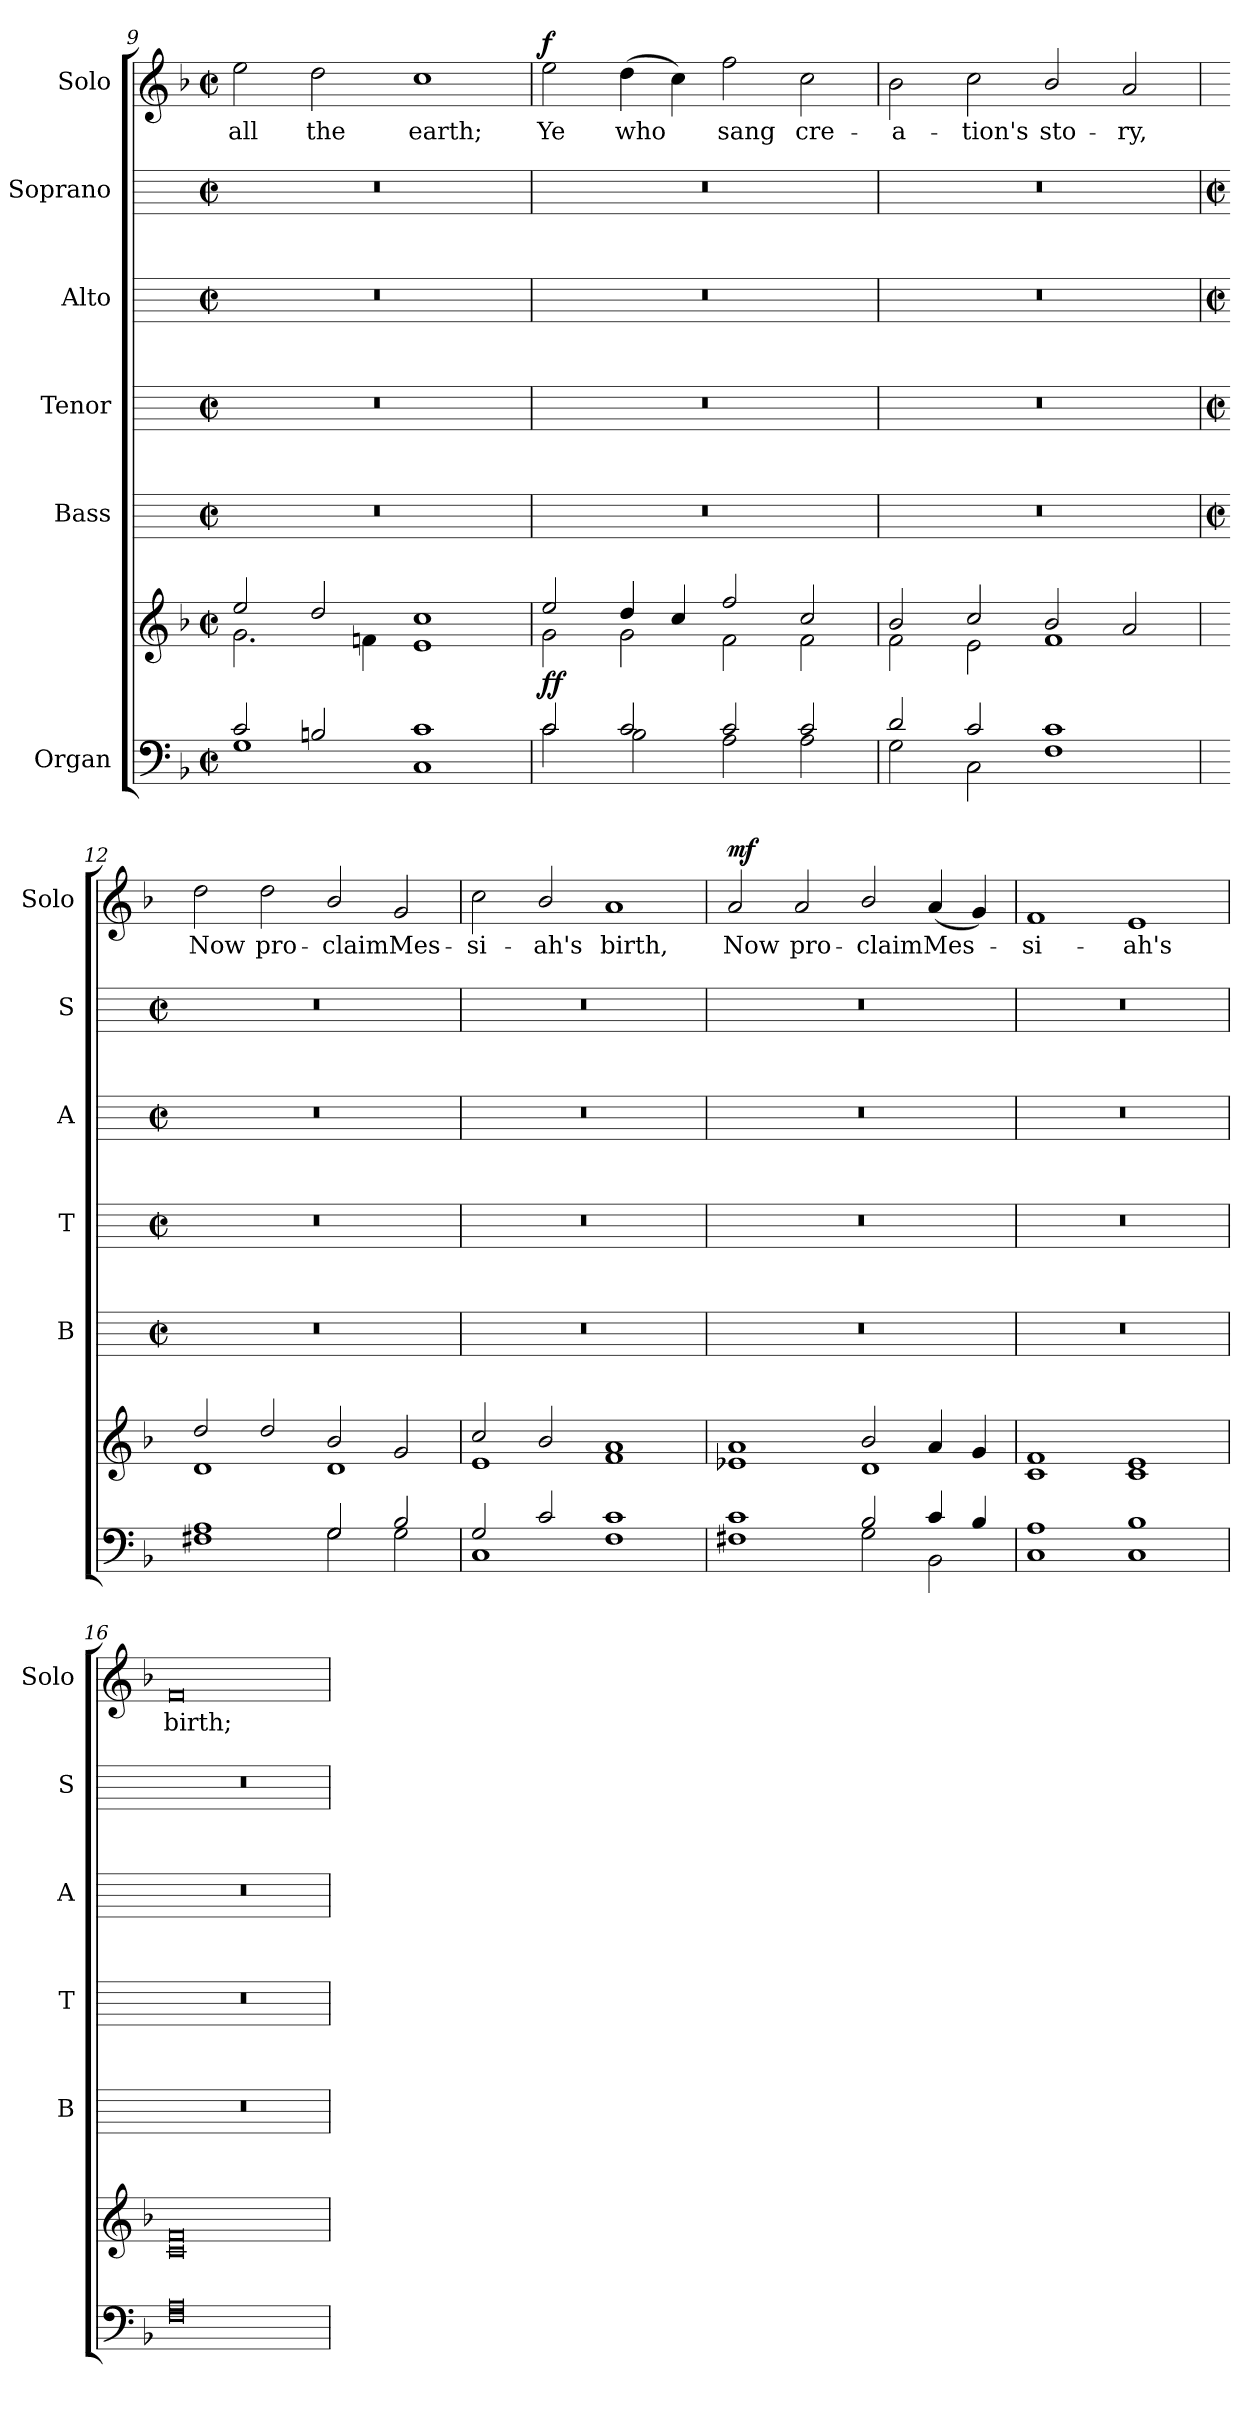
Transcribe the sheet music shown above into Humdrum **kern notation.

**kern	**kern	**dynam	**kern	**kern	**kern	**kern	**kern	**text	**dynam
*part6	*part6	*part6	*part5	*part4	*part3	*part2	*part1	*part1	*part1
*staff7	*staff6	*staff6/7	*staff5	*staff4	*staff3	*staff2	*staff1	*staff1	*staff1
*I"Organ	*	*	*I"Bass	*I"Tenor	*I"Alto	*I"Soprano	*I"Solo	*	*
*	*	*	*I'B	*I'T	*I'A	*I'S	*I'Solo	*	*
*clefF4	*clefG2	*	*	*	*	*	*clefG2	*	*
*k[b-]	*k[b-]	*	*	*	*	*	*k[b-]	*	*
*F:	*F:	*	*	*	*	*	*F:	*	*
*M4/2	*M4/2	*	*M4/2	*M4/2	*M4/2	*M4/2	*M4/2	*	*
*met(c|)	*met(c|)	*	*met(c|)	*met(c|)	*met(c|)	*met(c|)	*met(c|)	*	*
=9	=9	=9	=9	=9	=9	=9	=9	=9	=9
*^	*^	*	*	*	*	*	*	*	*
!	!	!	!	!	!	!	!	!	!	!LO:LY:b	!
2c/	1G\	2ee/	2.g\	.	0r	0r	0r	0r	2ee	all	.
!	!	!	!	!	!	!	!	!	!	!LO:LY:b	!
2Bn/	.	2dd/	.	.	.	.	.	.	2dd	the	.
.	.	.	4fn\	.	.	.	.	.	.	.	.
!	!	!	!	!	!	!	!	!	!	!LO:LY:b	!
1c/	1C\	1cc/	1e\	.	.	.	.	.	1cc	earth;	.
=10	=10	=10	=10	=10	=10	=10	=10	=10	=10	=10	=10
!	!	!	!	!LO:DY:b	!	!	!	!	!	!LO:LY:b	!
!	!	!	!	!LO:DY:n=1:b	!	!	!	!	!	!	!LO:DY:b
2c/	2c\	2ee/	2g\	f f	0r	0r	0r	0r	2ee	Ye	f
!	!	!	!	!	!	!	!	!	!	!LO:LY:b	!
2c/	2B-\	4dd/	2g\	.	.	.	.	.	(>4dd	who	.
.	.	4cc/	.	.	.	.	.	.	4cc)	.	.
!	!	!	!	!	!	!	!	!	!	!LO:LY:b	!
2c/	2A\	2ff/	2f\	.	.	.	.	.	2ff	sang	.
!	!	!	!	!	!	!	!	!	!	!LO:LY:b	!
2c/	2A\	2cc/	2f\	.	.	.	.	.	2cc	cre-	.
=11	=11	=11	=11	=11	=11	=11	=11	=11	=11	=11	=11
!	!	!	!	!	!	!	!	!	!	!LO:LY:b	!
2d/	2G\	2b-/	2f\	.	0r	0r	0r	0r	2b-	-a-	.
!	!	!	!	!	!	!	!	!	!	!LO:LY:b	!
2c/	2C\	2cc/	2e\	.	.	.	.	.	2cc	-tion's	.
!	!	!	!	!	!	!	!	!	!	!LO:LY:b	!
1c/	1F\	2b-/	1f\	.	.	.	.	.	2b-/	sto-	.
!	!	!	!	!	!	!	!	!	!	!LO:LY:b	!
.	.	2a/	.	.	.	.	.	.	2a	-ry,	.
!!LO:LB:g=z
=12	=12	=12	=12	=12	=12	=12	=12	=12	=12	=12	=12
*	*	*	*	*	*M4/2	*M4/2	*M4/2	*M4/2	*	*	*
*	*	*	*	*	*met(c|)	*met(c|)	*met(c|)	*met(c|)	*	*	*
!	!	!	!	!	!	!	!	!	!	!LO:LY:b	!
1A/	1F#X\	2dd/	1d\	.	0r	0r	0r	0r	2dd	Now	.
!	!	!	!	!	!	!	!	!	!	!LO:LY:b	!
.	.	2dd/	.	.	.	.	.	.	2dd	pro-	.
!	!	!	!	!	!	!	!	!	!	!LO:LY:b	!
2G/	2G\	2b-/	1d\	.	.	.	.	.	2b-/	-claim	.
!	!	!	!	!	!	!	!	!	!	!LO:LY:b	!
2B-/	2G\	2g/	.	.	.	.	.	.	2g	Mes-	.
=13	=13	=13	=13	=13	=13	=13	=13	=13	=13	=13	=13
!	!	!	!	!	!	!	!	!	!	!LO:LY:b	!
2G/	1C\	2cc/	1e\	.	0r	0r	0r	0r	2cc	-si-	.
!	!	!	!	!	!	!	!	!	!	!LO:LY:b	!
2c/	.	2b-/	.	.	.	.	.	.	2b-/	-ah's	.
!	!	!	!	!	!	!	!	!	!	!LO:LY:b	!
1c/	1F\	1a/	1f\	.	.	.	.	.	1a	birth,	.
=14	=14	=14	=14	=14	=14	=14	=14	=14	=14	=14	=14
!	!	!	!	!LO:DY:b=2	!	!	!	!	!	!LO:LY:b	!
!	!	!	!	!LO:DY:n=1:b=2	!	!	!	!	!	!	!
!	!	!	!	!LO:DY:n=2:b	!	!	!	!	!	!	!
!	!	!	!	!LO:DY:n=3:b	!	!	!	!	!	!	!LO:DY:b
1c/	1F#X\	1a/	1e-X\	mf mf mf mf	0r	0r	0r	0r	2a	Now	mf
!	!	!	!	!	!	!	!	!	!	!LO:LY:b	!
.	.	.	.	.	.	.	.	.	2a	pro-	.
!	!	!	!	!	!	!	!	!	!	!LO:LY:b	!
2B-/	2G\	2b-/	1d\	.	.	.	.	.	2b-/	-claim	.
!	!	!	!	!	!	!	!	!	!	!LO:LY:b	!
4c/	2BB-\	4a/	.	.	.	.	.	.	(<4a	Mes-	.
4B-/	.	4g/	.	.	.	.	.	.	4g)	.	.
=15	=15	=15	=15	=15	=15	=15	=15	=15	=15	=15	=15
!	!	!	!	!	!	!	!	!	!	!LO:LY:b	!
1A/	1C\	1f/	1c\	.	0r	0r	0r	0r	1f	si-	.
!	!	!	!	!	!	!	!	!	!	!LO:LY:b	!
1B-/	1C\	1e/	1c\	.	.	.	.	.	1e	-ah's	.
=16	=16	=16	=16	=16	=16	=16	=16	=16	=16	=16	=16
!	!	!	!	!	!	!	!	!	!	!LO:LY:b	!
0A/	0F\	0f/	0c\	.	0r	0r	0r	0r	0f	birth;	.
*v	*v	*	*	*	*	*	*	*	*	*	*
*	*v	*v	*	*	*	*	*	*	*	*
=	=	=	=	=	=	=	=	=	=
*-	*-	*-	*-	*-	*-	*-	*-	*-	*-
